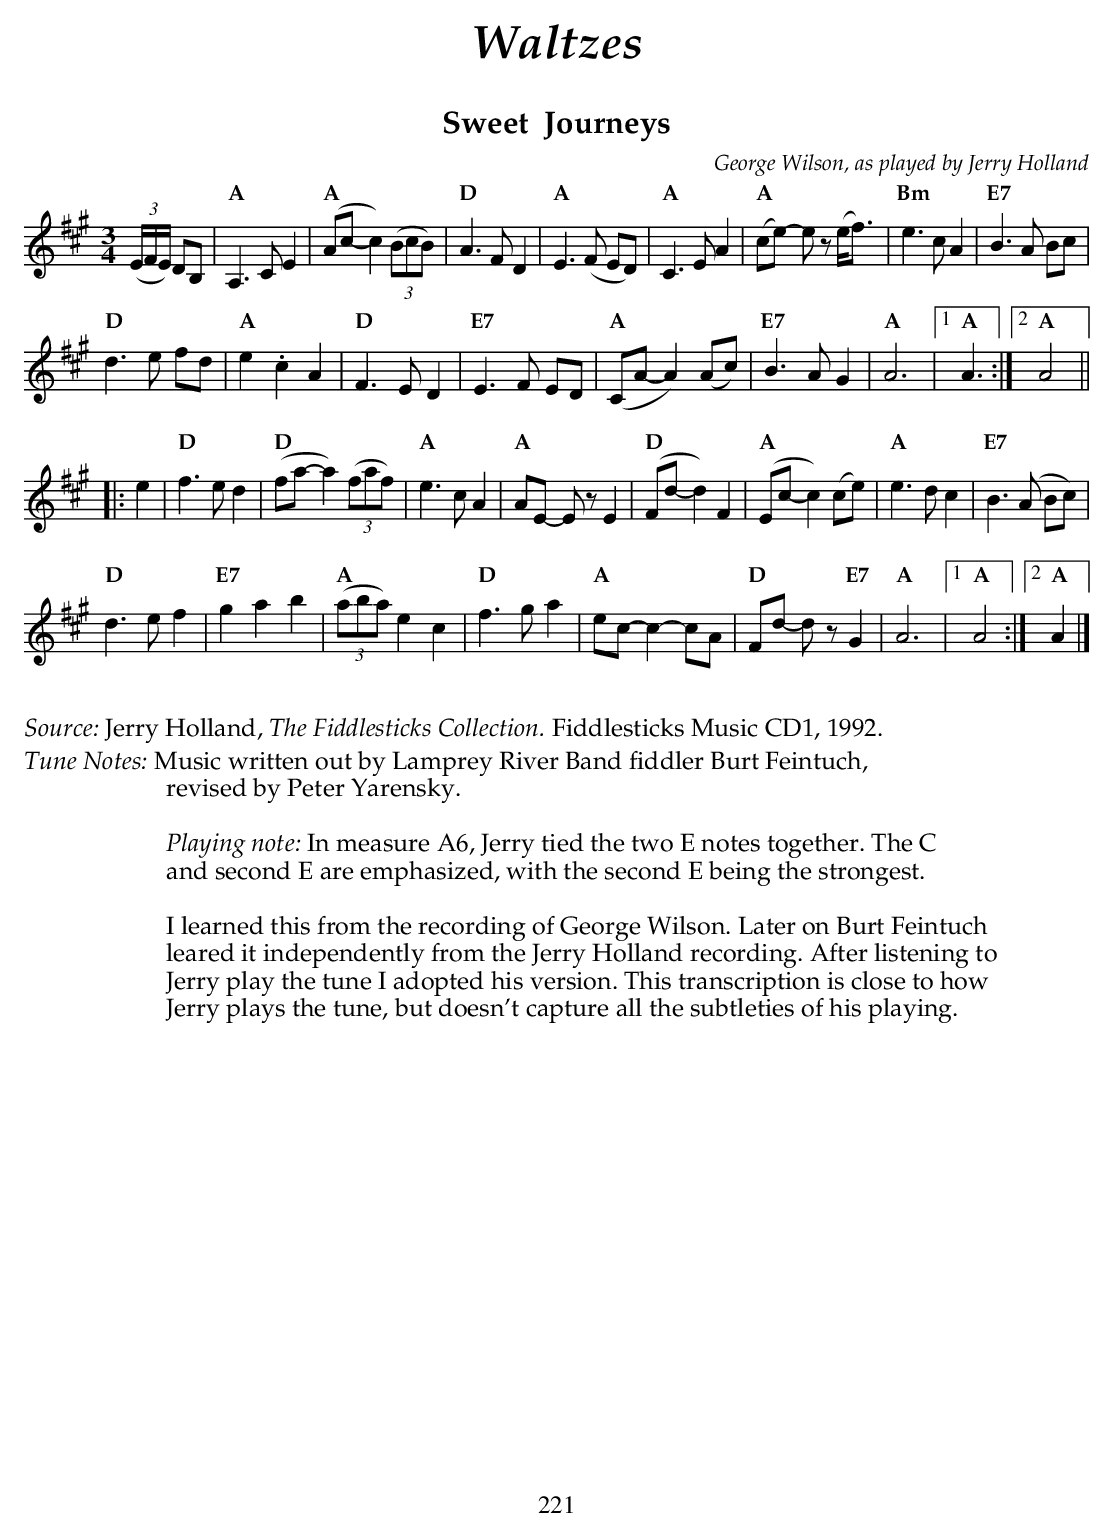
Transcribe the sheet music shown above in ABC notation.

X:1
T:Sweet  Journeys
C:George Wilson, as played by Jerry Holland
M:3/4
L:1/8
U:u = !tenuto!
K:A
((3E/2F/2E/2) DB, |\
"A" A,2>C2 E2     | "A" (Ac- c2) ((3BcB) | "D" A2>F2D2       | "A" E2>(F2 ED) |\
"A" C2>E2 A2      | "A" (ce-)  ez (e<f) | "Bm" e2>c2 A2     | "E7" B2>A2 Bc |
"D" d2>e2 fd      | "A" e2.c2A2          | "D" F2>E2 D2      | "E7" E2>F2 ED |\
"A" (CA- A2) (Ac) | "E7" B2>A2 G2        | "A" A6 |1 "A" A3 :|2 "A" A4 ||
|:e2 |\
"D" f2>e2 d2      | "D" (fa- a2) ((3faf) | "A" e2>c2 A2      | "A" AE- Ez E2 |\
"D" (Fd- d2) F2   | "A" (Ec- c2) (ce)    | "A" e2>d2 c2      | "E7" B2>(A2 Bc) |
"D" d2>e2 f2      | "E7" g2a2b2          | "A" ((3aba) e2 c2 | "D" f2>g2 a2 |\
"A" ec- c2- cA    | "D" Fd- dz "E7" G2   | "A" A6 |1 "A" A4 :|2 "A" A2> |]
